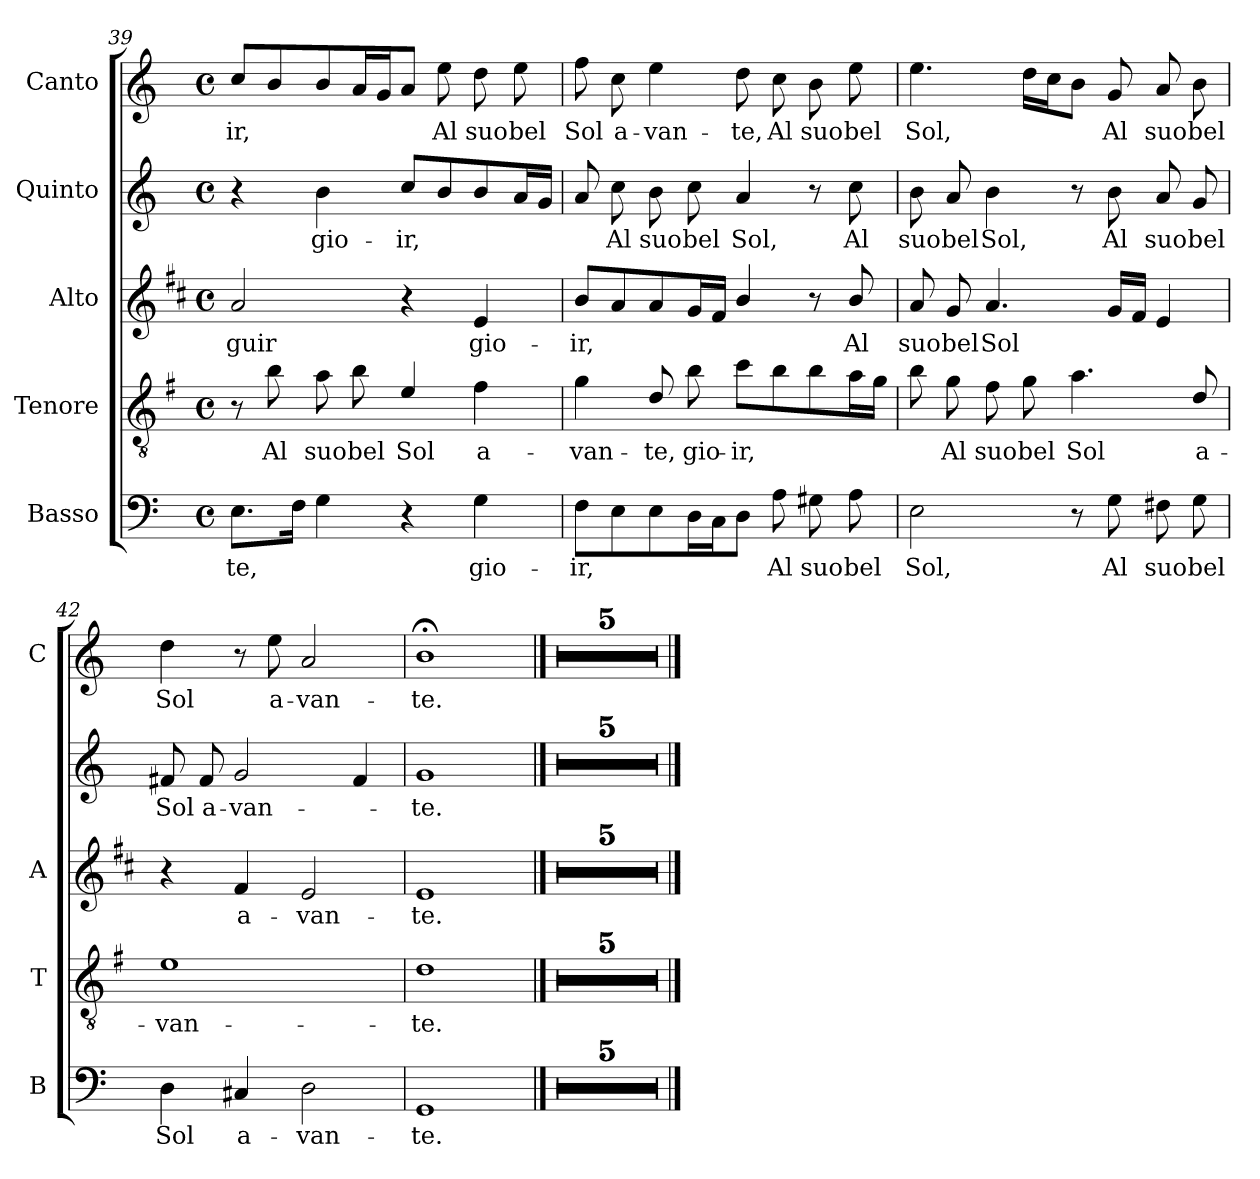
**kern	**text	**kern	**text	**kern	**text	**kern	**text	**kern	**text
*part5	*part5	*part4	*part4	*part3	*part3	*part2	*part2	*part1	*part1
*staff5	*staff5	*staff4	*staff4	*staff3	*staff3	*staff2	*staff2	*staff1	*staff1
*I"Basso	*	*I"Tenore	*	*I"Alto	*	*I"Quinto	*	*I"Canto	*
*I'B	*	*I'T	*	*I'A	*	*	*	*I'C	*
*clefF4	*	*clefGv2	*	*clefG2	*	*clefG2	*	*clefG2	*
*	*	*ITrd4c7	*	*ITrd1c2	*	*	*	*	*
*k[]	*	*k[]	*	*k[]	*	*k[]	*	*k[]	*
*C:	*	*C:	*	*C:	*	*C:	*	*C:	*
*M4/4	*	*M4/4	*	*M4/4	*	*M4/4	*	*M4/4	*
*met(c)	*	*met(c)	*	*met(c)	*	*met(c)	*	*met(c)	*
=39	=39	=39	=39	=39	=39	=39	=39	=39	=39
!	!LO:LY:b	!	!	!	!LO:LY:b	!	!	!	!LO:LY:b
8.E\L	-te,	8r	.	2g/	-guir	4r	.	8cc/L	-ir,
!	!	!	!LO:LY:b	!	!	!	!	!	!
.	.	8e\	Al	.	.	.	.	8b/	.
16F\Jk	.	.	.	.	.	.	.	.	.
!	!	!	!LO:LY:b	!	!	!	!LO:LY:b	!	!
4G\	.	8d\	suo	.	.	4b\	gio-	8b/	.
!	!	!	!LO:LY:b	!	!	!	!	!	!
.	.	8e\	bel	.	.	.	.	16a/L	.
.	.	.	.	.	.	.	.	16g/J	.
!	!	!	!LO:LY:b	!	!	!	!LO:LY:b	!	!
4r	.	4A/	Sol	4r	.	8cc/L	-ir,	8a/J	.
!	!	!	!	!	!	!	!	!	!LO:LY:b
.	.	.	.	.	.	8b/	.	8ee\	Al
!	!LO:LY:b	!	!LO:LY:b	!	!LO:LY:b	!	!	!	!LO:LY:b
4G\	gio-	4B\	a-	4d/	gio-	8b/	.	8dd\	suo
!	!	!	!	!	!	!	!	!	!LO:LY:b
.	.	.	.	.	.	16a/L	.	8ee\	bel
.	.	.	.	.	.	16g/JJ	.	.	.
=40	=40	=40	=40	=40	=40	=40	=40	=40	=40
!	!LO:LY:b	!	!LO:LY:b	!	!LO:LY:b	!	!	!	!LO:LY:b
8F\L	-ir,	4c\	-van-	8a/L	-ir,	8a/	.	8ff\	Sol
!	!	!	!	!	!	!	!LO:LY:b	!	!LO:LY:b
8E\	.	.	.	8g/	.	8cc\	Al	8cc\	a-
!	!	!	!LO:LY:b	!	!	!	!LO:LY:b	!	!LO:LY:b
8E\	.	8G/	-te,	8g/	.	8b\	suo	4ee\	-van-
!	!	!	!LO:LY:b	!	!	!	!LO:LY:b	!	!
16D\L	.	8e\	gio-	16f/L	.	8cc\	bel	.	.
16C\J	.	.	.	16e/JJ	.	.	.	.	.
!	!	!	!LO:LY:b	!	!	!	!LO:LY:b	!	!LO:LY:b
8D\J	.	8f\L	-ir,	4a/	.	4a/	Sol,	8dd\	-te,
!	!LO:LY:b	!	!	!	!	!	!	!	!LO:LY:b
8A\	Al	8e\	.	.	.	.	.	8cc\	Al
!	!LO:LY:b	!	!	!	!	!	!	!	!LO:LY:b
8G#X\	suo	8e\	.	8r	.	8r	.	8b\	suo
!	!LO:LY:b	!	!	!	!LO:LY:b	!	!LO:LY:b	!	!LO:LY:b
8A\	bel	16d\L	.	8a/	Al	8cc\	Al	8ee\	bel
.	.	16c\JJ	.	.	.	.	.	.	.
!!LO:LB:g=z
=41	=41	=41	=41	=41	=41	=41	=41	=41	=41
!	!LO:LY:b	!	!	!	!LO:LY:b	!	!LO:LY:b	!	!LO:LY:b
2E\	Sol,	8e\	.	8g/	suo	8b\	suo	4.ee\	Sol,
!	!	!	!LO:LY:b	!	!LO:LY:b	!	!LO:LY:b	!	!
.	.	8c\	Al	8f/	bel	8a/	bel	.	.
!	!	!	!LO:LY:b	!	!LO:LY:b	!	!LO:LY:b	!	!
.	.	8B\	suo	4.g/	Sol	4b\	Sol,	.	.
!	!	!	!LO:LY:b	!	!	!	!	!	!
.	.	8c\	bel	.	.	.	.	16dd\LL	.
.	.	.	.	.	.	.	.	16cc\J	.
!	!	!	!LO:LY:b	!	!	!	!	!	!
8r	.	4.d\	Sol	.	.	8r	.	8b\J	.
!	!LO:LY:b	!	!	!	!	!	!LO:LY:b	!	!LO:LY:b
8G\	Al	.	.	16f/LL	.	8b\	Al	8g/	Al
.	.	.	.	16e/JJ	.	.	.	.	.
!	!LO:LY:b	!	!	!	!	!	!LO:LY:b	!	!LO:LY:b
8F#X\	suo	.	.	4d/	.	8a/	suo	8a/	suo
!	!LO:LY:b	!	!LO:LY:b	!	!	!	!LO:LY:b	!	!LO:LY:b
8G\	bel	8G/	a-	.	.	8g/	bel	8b\	bel
=42	=42	=42	=42	=42	=42	=42	=42	=42	=42
!	!LO:LY:b	!	!LO:LY:b	!	!	!	!LO:LY:b	!	!LO:LY:b
4D\	Sol	1A	-van-	4r	.	8f#X/	Sol	4dd\	Sol
!	!	!	!	!	!	!	!LO:LY:b	!	!
.	.	.	.	.	.	8f#/	a-	.	.
!	!LO:LY:b	!	!	!	!LO:LY:b	!	!LO:LY:b	!	!
4C#X/	a-	.	.	4e/	a-	2g/	-van-	8r	.
!	!	!	!	!	!	!	!	!	!LO:LY:b
.	.	.	.	.	.	.	.	8ee\	a-
!	!LO:LY:b	!	!	!	!LO:LY:b	!	!	!	!LO:LY:b
2D\	-van-	.	.	2d/	-van-	.	.	2a/	-van-
.	.	.	.	.	.	4f#/	.	.	.
=43	=43	=43	=43	=43	=43	=43	=43	=43	=43
!	!LO:LY:b	!	!LO:LY:b	!	!LO:LY:b	!	!LO:LY:b	!	!LO:LY:b
1GG	-te.	1G	-te.	1d	-te.	1g	-te.	1b;<	-te.
==44	==44	==44	==44	==44	==44	==44	==44	==44	==44
1r	.	1r	.	1r	.	1r	.	1r	.
=45	=45	=45	=45	=45	=45	=45	=45	=45	=45
1r	.	1r	.	1r	.	1r	.	1r	.
=46	=46	=46	=46	=46	=46	=46	=46	=46	=46
1r	.	1r	.	1r	.	1r	.	1r	.
=47	=47	=47	=47	=47	=47	=47	=47	=47	=47
1r	.	1r	.	1r	.	1r	.	1r	.
=48	=48	=48	=48	=48	=48	=48	=48	=48	=48
1r	.	1r	.	1r	.	1r	.	1r	.
==	==	==	==	==	==	==	==	==	==
*-	*-	*-	*-	*-	*-	*-	*-	*-	*-
